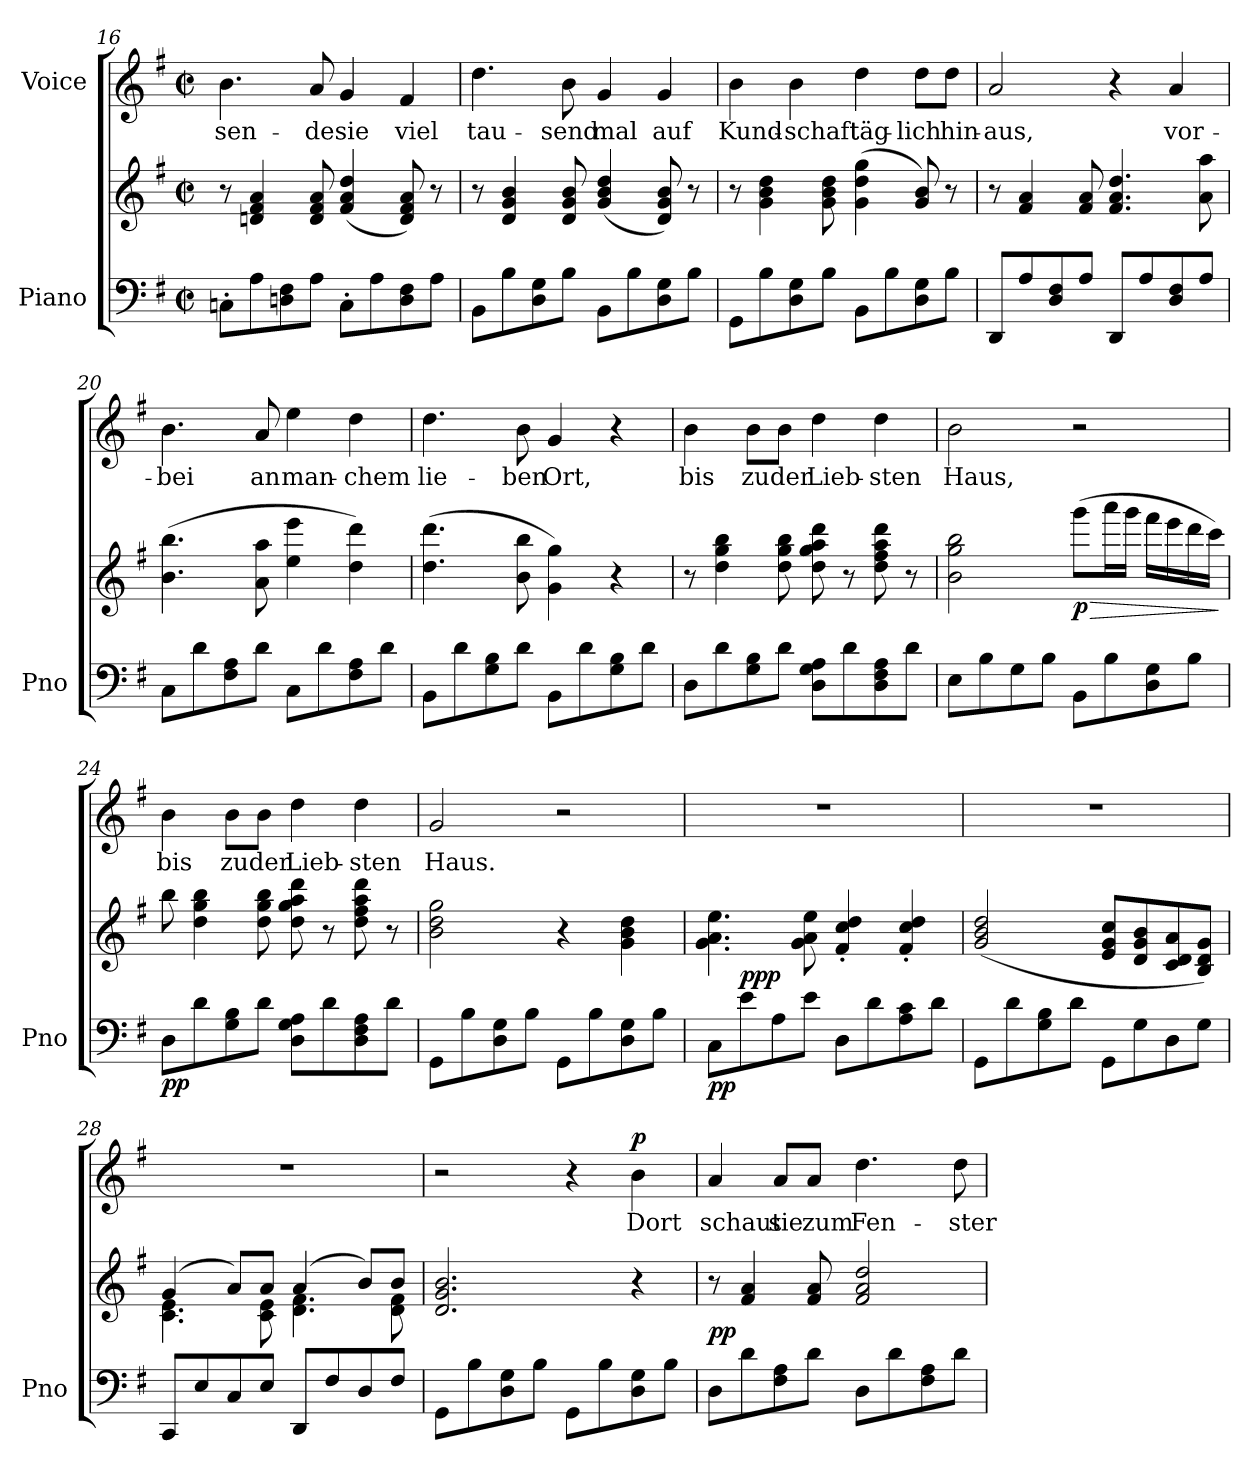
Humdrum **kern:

**kern	**kern	**dynam	**kern	**text	**dynam
*part2	*part2	*part2	*part1	*part1	*part1
*staff3	*staff2	*staff2/3	*staff1	*staff1	*staff1
*I"Piano	*	*	*I"Voice	*	*
*I'Pno	*	*	*	*	*
!!LO:LB:g=z
*clefF4	*clefG2	*	*clefG2	*	*
*k[f#]	*k[f#]	*	*k[f#]	*	*
*M2/2	*M2/2	*	*M2/2	*	*
*met(c|)	*met(c|)	*	*met(c|)	*	*
=16	=16	=16	=16	=16	=16
!	!	!	!	!LO:LY:b	!
8Cn'\L	8r	.	4.b\	sen-	.
8A\	4dn/ 4f#/ 4a/	.	.	.	.
8Dn\ 8F#\	.	.	.	.	.
!	!	!	!	!LO:LY:b	!
8A\J	8d/ 8f#/ 8a/	.	8a/	-de	.
!	!	!	!	!LO:LY:b	!
8C'\L	(<4f#/ 4a/ 4dd/	.	4g/	sie	.
8A\	.	.	.	.	.
!	!	!	!	!LO:LY:b	!
8D\ 8F#\	8d/ 8f#/ 8a/)	.	4f#/	viel	.
8A\J	8r	.	.	.	.
=17	=17	=17	=17	=17	=17
!	!	!	!	!LO:LY:b	!
8BB\L	8r	.	4.dd\	tau-	.
8B\	4d/ 4g/ 4b/	.	.	.	.
8D\ 8G\	.	.	.	.	.
!	!	!	!	!LO:LY:b	!
8B\J	8d/ 8g/ 8b/	.	8b\	-send	.
!	!	!	!	!LO:LY:b	!
8BB\L	(<4g/ 4b/ 4dd/	.	4g/	mal	.
8B\	.	.	.	.	.
!	!	!	!	!LO:LY:b	!
8D\ 8G\	8d/ 8g/ 8b/)	.	4g/	auf	.
8B\J	8r	.	.	.	.
=18	=18	=18	=18	=18	=18
!	!	!	!	!LO:LY:b	!
8GG\L	8r	.	4b\	Kund-	.
8B\	4g\ 4b\ 4dd\	.	.	.	.
!	!	!	!	!LO:LY:b	!
8D\ 8G\	.	.	4b\	-schaft	.
8B\J	8g\ 8b\ 8dd\	.	.	.	.
!	!	!	!	!LO:LY:b	!
8BB\L	(>4g\ 4dd\ 4gg\	.	4dd\	täg-	.
8B\	.	.	.	.	.
!	!	!	!	!LO:LY:b	!
8D\ 8G\	8g/ 8b/)	.	8dd\L	-lich	.
!	!	!	!	!LO:LY:b	!
8B\J	8r	.	8dd\J	hin-	.
=19	=19	=19	=19	=19	=19
!	!	!	!	!LO:LY:b	!
8DD/L	8r	.	2a/	-aus,	.
8A/	4f#/ 4a/	.	.	.	.
8D/ 8F#/	.	.	.	.	.
8A/J	8f#/ 8a/	.	.	.	.
8DD/L	4.f#/ 4.a/ 4.dd/	.	4r	.	.
8A/	.	.	.	.	.
!	!	!	!	!LO:LY:b	!
8D/ 8F#/	.	.	4a/	vor-	.
8A/J	8a\ 8aa\	.	.	.	.
=20	=20	=20	=20	=20	=20
!	!	!	!	!LO:LY:b	!
8C\L	(>4.b\ 4.bb\	.	4.b\	-bei	.
8d\	.	.	.	.	.
8F#\ 8A\	.	.	.	.	.
!	!	!	!	!LO:LY:b	!
8d\J	8a\ 8aa\	.	8a/	an	.
!	!	!	!	!LO:LY:b	!
8C\L	4ee\ 4eee\	.	4ee\	man-	.
8d\	.	.	.	.	.
!	!	!	!	!LO:LY:b	!
8F#\ 8A\	4dd\ 4ddd\)	.	4dd\	-chem	.
8d\J	.	.	.	.	.
!!LO:LB:g=z
=21	=21	=21	=21	=21	=21
!	!	!	!	!LO:LY:b	!
8BB\L	(>4.dd\ 4.ddd\	.	4.dd\	lie-	.
8d\	.	.	.	.	.
8G\ 8B\	.	.	.	.	.
!	!	!	!	!LO:LY:b	!
8d\J	8b\ 8bb\	.	8b\	-ben	.
!	!	!	!	!LO:LY:b	!
8BB\L	4g\ 4gg\)	.	4g/	Ort,	.
8d\	.	.	.	.	.
8G\ 8B\	4r	.	4r	.	.
8d\J	.	.	.	.	.
=22	=22	=22	=22	=22	=22
!	!	!	!	!LO:LY:b	!
8D\L	8r	.	4b\	bis	.
8d\	4dd\ 4gg\ 4bb\	.	.	.	.
!	!	!	!	!LO:LY:b	!
8G\ 8B\	.	.	8b\L	zu	.
!	!	!	!	!LO:LY:b	!
8d\J	8dd\ 8gg\ 8bb\	.	8b\J	der	.
!	!	!	!	!LO:LY:b	!
8D\ 8G\ 8A\L	8dd\ 8gg\ 8aa\ 8ddd\	.	4dd\	Lieb-	.
8d\	8r	.	.	.	.
!	!	!	!	!LO:LY:b	!
8D\ 8F#\ 8A\	8dd\ 8ff#\ 8aa\ 8ddd\	.	4dd\	-sten	.
8d\J	8r	.	.	.	.
=23	=23	=23	=23	=23	=23
!	!	!	!	!LO:LY:b	!
8E\L	2b\ 2gg\ 2bb\	.	2b\	Haus,	.
8B\	.	.	.	.	.
8G\	.	.	.	.	.
8B\J	.	.	.	.	.
!	!	!LO:HP:b	!	!	!
!	!	!LO:DY:n=1:b	!	!	!
8BB\L	(>8ggg\L	> p	2r	.	.
8B\	16aaa\L	.	.	.	.
.	16ggg\JJ	.	.	.	.
8D\ 8G\	16fff#\LL	.	.	.	.
.	16eee\	.	.	.	.
8B\J	16ddd\	.	.	.	.
.	16ccc\JJ)	.	.	.	.
.	.	]	.	.	.
=24	=24	=24	=24	=24	=24
!	!	!LO:DY:b=2	!	!LO:LY:b	!
8D\L	8bb\	pp	4b\	bis	.
8d\	4dd\ 4gg\ 4bb\	.	.	.	.
!	!	!	!	!LO:LY:b	!
8G\ 8B\	.	.	8b\L	zu	.
!	!	!	!	!LO:LY:b	!
8d\J	8dd\ 8gg\ 8bb\	.	8b\J	der	.
!	!	!	!	!LO:LY:b	!
8D\ 8G\ 8A\L	8dd\ 8gg\ 8aa\ 8ddd\	.	4dd\	Lieb-	.
8d\	8r	.	.	.	.
!	!	!	!	!LO:LY:b	!
8D\ 8F#\ 8A\	8dd\ 8ff#\ 8aa\ 8ddd\	.	4dd\	-sten	.
8d\J	8r	.	.	.	.
=25	=25	=25	=25	=25	=25
!	!	!	!	!LO:LY:b	!
8GG\L	2b\ 2dd\ 2gg\	.	2g/	Haus.	.
8B\	.	.	.	.	.
8D\ 8G\	.	.	.	.	.
8B\J	.	.	.	.	.
8GG\L	4r	.	2r	.	.
8B\	.	.	.	.	.
8D\ 8G\	4g\ 4b\ 4dd\	.	.	.	.
8B\J	.	.	.	.	.
!!LO:PB:g=z
=26	=26	=26	=26	=26	=26
!	!	!LO:DY:b=2	!	!	!
8C\L	4.g\ 4.a\ 4.ee\	pp	1r	.	.
!	!	!LO:DY:a=2	!	!	!
8e\	.	ppp	.	.	.
8A\	.	.	.	.	.
8e\J	8g\ 8a\ 8ee\	.	.	.	.
8D\L	4f#/' 4cc/' 4dd/'	.	.	.	.
8d\	.	.	.	.	.
8A\ 8c\	4f#/' 4cc/' 4dd/'	.	.	.	.
8d\J	.	.	.	.	.
=27	=27	=27	=27	=27	=27
8GG\L	(<2g/ 2b/ 2dd/	.	1r	.	.
8d\	.	.	.	.	.
8G\ 8B\	.	.	.	.	.
8d\J	.	.	.	.	.
8GG\L	8e/ 8g/ 8cc/L	.	.	.	.
8G\	8d/ 8g/ 8b/	.	.	.	.
8D\	8c/ 8d/ 8a/	.	.	.	.
8G\J	8B/ 8d/ 8g/J)	.	.	.	.
=28	=28	=28	=28	=28	=28
*	*^	*	*	*	*
8CC/L	(>4g/	4.c\ 4.e\	.	1r	.	.
8E/	.	.	.	.	.	.
8C/	8a/L)	.	.	.	.	.
8E/J	8a/J	8c\ 8e\	.	.	.	.
8DD/L	(>4a/	4.d\ 4.f#\	.	.	.	.
8F#/	.	.	.	.	.	.
8D/	8b/L)	.	.	.	.	.
8F#/J	8b/J	8d\ 8f#\	.	.	.	.
*	*v	*v	*	*	*	*
=29	=29	=29	=29	=29	=29
8GG\L	2.d/ 2.g/ 2.b/	.	2r	.	.
8B\	.	.	.	.	.
8D\ 8G\	.	.	.	.	.
8B\J	.	.	.	.	.
8GG\L	.	.	4r	.	.
8B\	.	.	.	.	.
!	!	!	!	!LO:LY:b	!LO:DY:b
8D\ 8G\	4r	.	4b\	Dort	p
8B\J	.	.	.	.	.
=30	=30	=30	=30	=30	=30
!	!	!LO:DY:a=2	!	!LO:LY:b	!
8D\L	8r	pp	4a/	schaut	.
8d\	4f#/ 4a/	.	.	.	.
!	!	!	!	!LO:LY:b	!
8F#\ 8A\	.	.	8a/L	sie	.
!	!	!	!	!LO:LY:b	!
8d\J	8f#/ 8a/	.	8a/J	zum	.
!	!	!	!	!LO:LY:b	!
8D\L	2f#/ 2a/ 2dd/	.	4.dd\	Fen-	.
8d\	.	.	.	.	.
8F#\ 8A\	.	.	.	.	.
!	!	!	!	!LO:LY:b	!
8d\J	.	.	8dd\	-ster	.
=	=	=	=	=	=
*-	*-	*-	*-	*-	*-
